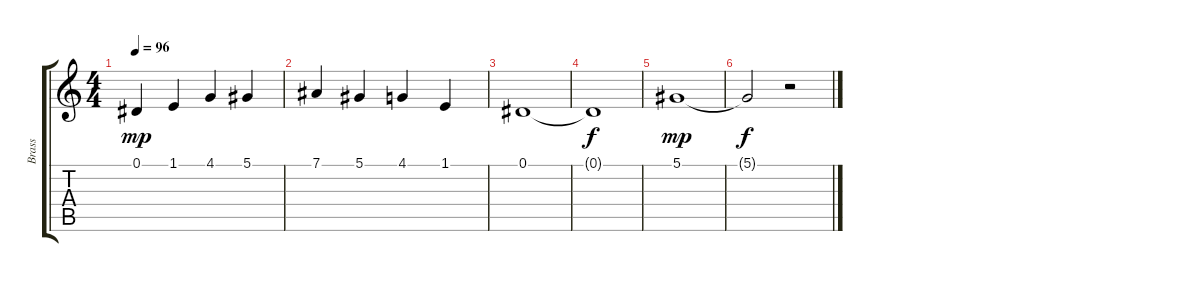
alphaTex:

\track ("Brass" "Brass") {instrument brasssection}
\staff {score tabs}
\tuning (Eb4 Bb3 Gb3 Db3 Ab2 Eb2) {hide}
\ts (4 4)
\tempo 96
\clef g2
\ks c
0.1.4{dy mp instrument brasssection} 1.1.4 4.1.4 5.1.4 |
7.1.4 5.1.4 4.1.4 1.1.4 |
0.1.1{volume 4} |
0.1{t}.1{dy f} |
5.1.1{dy mp} |
5.1{t}.2{dy f} r.2
